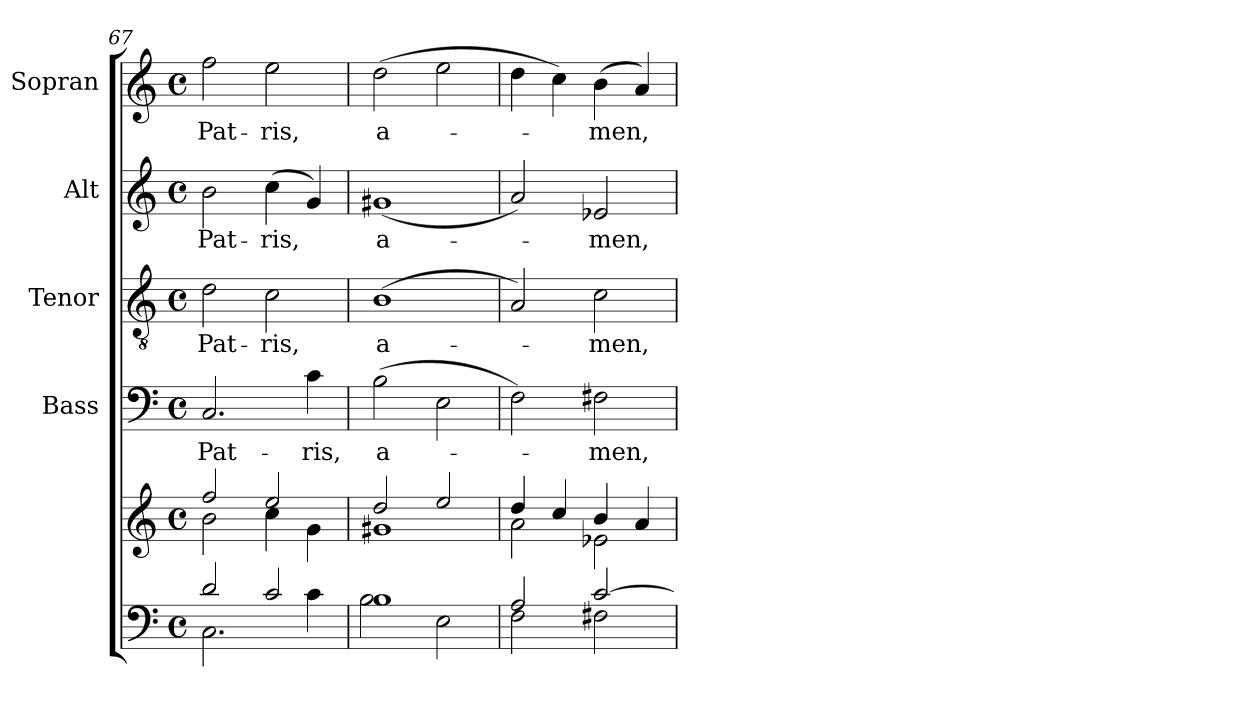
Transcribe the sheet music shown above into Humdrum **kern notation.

**kern	**kern	**kern	**text	**kern	**text	**kern	**text	**kern	**text
*part5	*part5	*part4	*part4	*part3	*part3	*part2	*part2	*part1	*part1
*staff6	*staff5	*staff4	*staff4	*staff3	*staff3	*staff2	*staff2	*staff1	*staff1
*	*	*I"Bass	*	*I"Tenor	*	*I"Alt	*	*I"Sopran	*
*	*	*I'B.	*	*I'T.	*	*I'A.	*	*I'S.	*
!!LO:PB:g=z
*clefF4	*clefG2	*clefF4	*	*clefGv2	*	*clefG2	*	*clefG2	*
*k[]	*k[]	*k[]	*	*k[]	*	*k[]	*	*k[]	*
*C:	*C:	*C:	*	*C:	*	*C:	*	*C:	*
*M4/4	*M4/4	*M4/4	*	*M4/4	*	*M4/4	*	*M4/4	*
*met(c)	*met(c)	*met(c)	*	*met(c)	*	*met(c)	*	*met(c)	*
=67	=67	=67	=67	=67	=67	=67	=67	=67	=67
*^	*^	*	*	*	*	*	*	*	*
!	!	!	!	!	!LO:LY:b	!	!LO:LY:b	!	!LO:LY:b	!	!LO:LY:b
2d/	2.C\	2ff/	2b\	2.C/	Pat-	2d\	Pat-	2b\	Pat-	2ff\	Pat-
!	!	!	!	!	!	!	!LO:LY:b	!	!LO:LY:b	!	!LO:LY:b
2c/	.	2ee/	4cc\	.	.	2c\	-ris,	(>4cc\	-ris,	2ee\	-ris,
!	!	!	!	!	!LO:LY:b	!	!	!	!	!	!
.	4c\	.	4g\	4c\	-ris,	.	.	4g/)	.	.	.
=68	=68	=68	=68	=68	=68	=68	=68	=68	=68	=68	=68
!	!	!	!	!	!LO:LY:b	!	!LO:LY:b	!	!LO:LY:b	!	!LO:LY:b
1B	2B\	2dd/	1g#X	(>2B\	a-	(>1B	a-	(<1g#X	a-	(>2dd\	a-
.	2E\	2ee/	.	2E\	.	.	.	.	.	2ee\	.
=69	=69	=69	=69	=69	=69	=69	=69	=69	=69	=69	=69
2A/	2F\	4dd/	2a\	2F\)	.	2A/)	.	2a/)	.	4dd\	.
.	.	4cc/	.	.	.	.	.	.	.	4cc\)	.
!	!	!	!	!	!LO:LY:b	!	!LO:LY:b	!	!LO:LY:b	!	!LO:LY:b
[>2c/	2F#X\	4b/	2e-X\	2F#X\	-men,	2c\	-men,	2e-X/	-men,	(>4b\	-men,
.	.	4a/	.	.	.	.	.	.	.	4a/)	.
*v	*v	*	*	*	*	*	*	*	*	*	*
*	*v	*v	*	*	*	*	*	*	*	*
=	=	=	=	=	=	=	=	=	=
*-	*-	*-	*-	*-	*-	*-	*-	*-	*-
